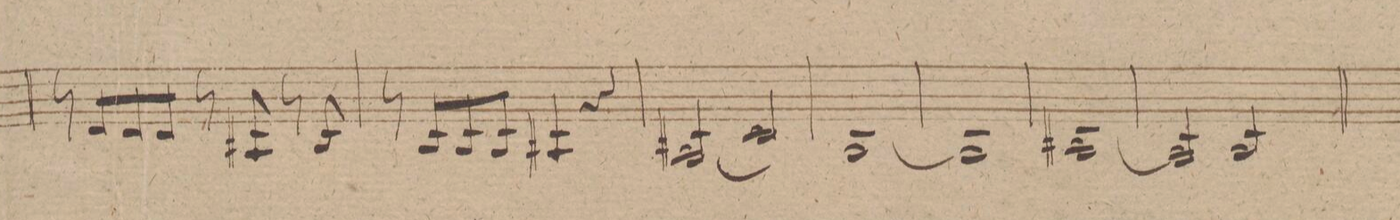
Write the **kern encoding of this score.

**kern	**dynam
*I"Violino 2do	*
*clefG2	*
*k[f#c#g#d#]	*
*met(c)	*
*M4/4	*
8r	.
8d#/L	.
8d#/	.
8d#/J	.
8r	.
8A#X/	.
8r	.
8B/	.
=77	=77
8r	.
8B/L	.
8B/	.
8B/J	.
4A#X/	.
4r	.
=78	=78
(<2A#X/	.
2c#/)	.
=79	=79
[1B/	.
=80	=80
1B/]	.
=81	=81
[1A#X/	.
=82	=82
2A#/]	.
2B/	.
=83	=83
*-	*-
